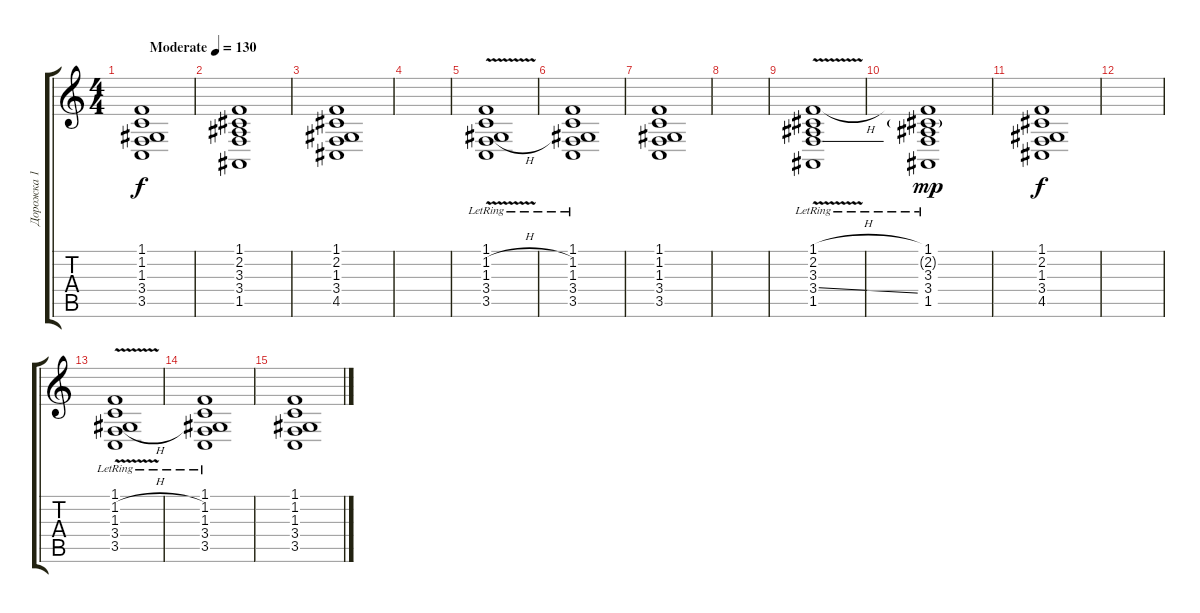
\track ("Дорожка 1" "Дорожка 1") {instrument piccolo}
\staff {score tabs}
\tuning (E4 B3 G3 D3 A2 E2) {hide}
\ts (4 4)
\tempo (130 "Moderate")
\clef g2
\ks c
(1.1 1.2 1.3 3.4 3.5).1{dy f instrument piccolo} |
(1.1 2.2 3.3 3.4 1.5).1 |
(1.1 2.2 1.3 3.4 4.5).1 |
|
(1.1{v lr} 1.2{h lr} 1.3{lr} 3.4{h lr} 3.5{lr}).1 |
(1.1{lr} 1.2{lr} 1.3{lr} 3.4{lr} 3.5{lr}).1 |
(1.1 1.2 1.3 3.4 3.5).1 |
|
(1.1{v h lr} 2.2{lr} 3.3{lr} 3.4{ss lr} 1.5{lr}).1 |
(1.1{lr} 2.2{g lr} 3.3{lr} 3.4{lr} 1.5{lr}).1{dy mp} |
(1.1 2.2 1.3 3.4 4.5).1{dy f} |
|
(1.1{v lr} 1.2{h lr} 1.3{lr} 3.4{h lr} 3.5{lr}).1 |
(1.1{lr} 1.2{lr} 1.3{lr} 3.4{lr} 3.5{lr}).1 |
(1.1 1.2 1.3 3.4 3.5).1
